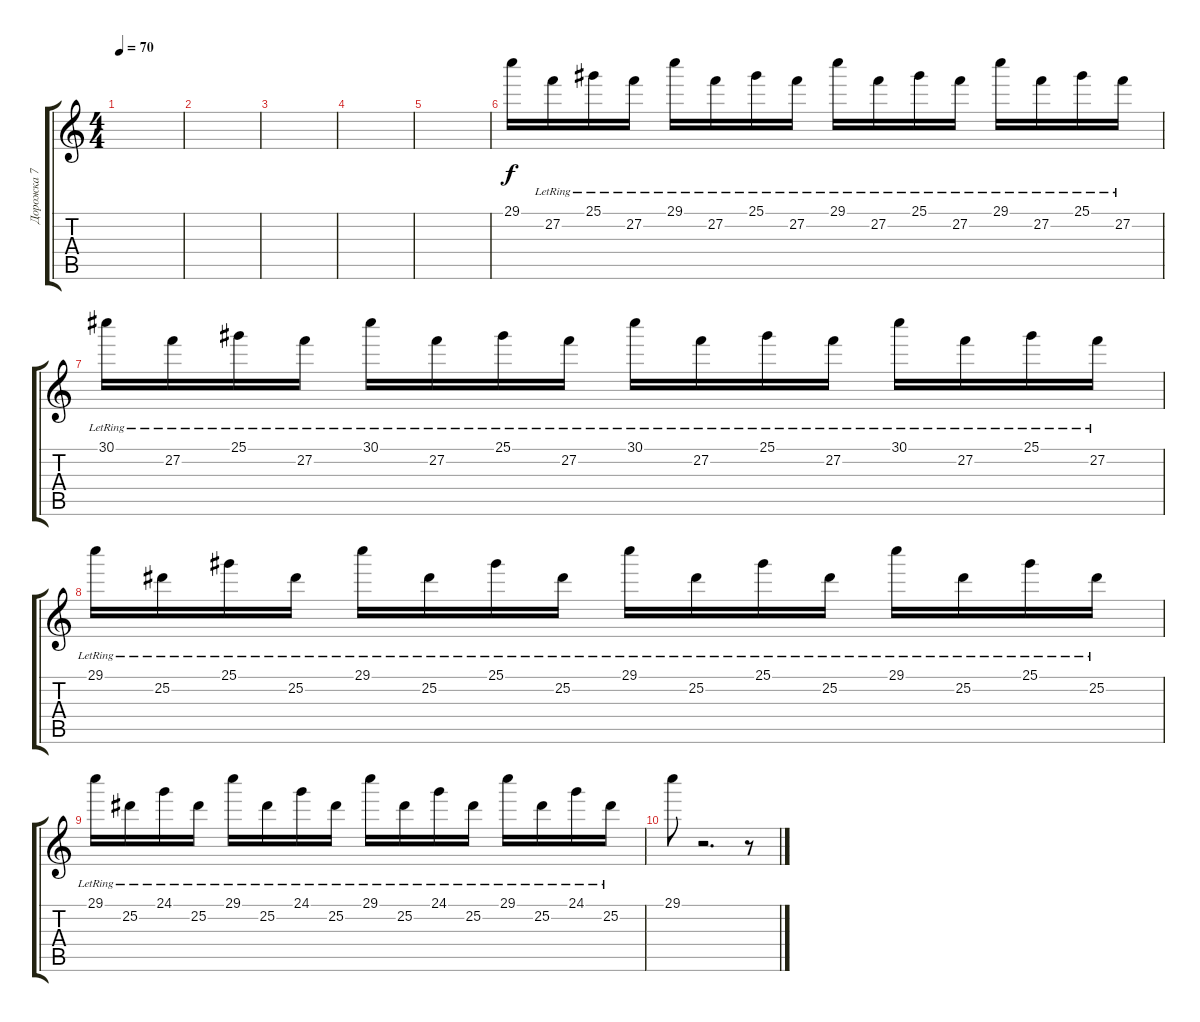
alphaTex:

\track ("Дорожка 7" "Дорожка 7") {instrument acousticgrandpiano}
\staff {score tabs}
\tuning (G4 D4 Bb3 F3 C3 F2) {hide}
\ts (4 4)
\tempo 70
\clef g2
\ks c
|
|
|
|
|
29.1.16{volume 13} 27.2{lr}.16 25.1{lr}.16 27.2{lr}.16 29.1{lr}.16{volume 13} 27.2{lr}.16 25.1{lr}.16 27.2{lr}.16 29.1{lr}.16{volume 13} 27.2{lr}.16 25.1{lr}.16 27.2{lr}.16 29.1{lr}.16{volume 13} 27.2{lr}.16 25.1{lr}.16 27.2{lr}.16 |
30.1{lr}.16{volume 13} 27.2{lr}.16 25.1{lr}.16 27.2{lr}.16 30.1{lr}.16{volume 13} 27.2{lr}.16 25.1{lr}.16 27.2{lr}.16 30.1{lr}.16{volume 13} 27.2{lr}.16 25.1{lr}.16 27.2{lr}.16 30.1{lr}.16{volume 13} 27.2{lr}.16 25.1{lr}.16 27.2{lr}.16 |
29.1{lr}.16{volume 13} 25.2{lr}.16 25.1{lr}.16 25.2{lr}.16 29.1{lr}.16{volume 13} 25.2{lr}.16 25.1{lr}.16 25.2{lr}.16 29.1{lr}.16{volume 13} 25.2{lr}.16 25.1{lr}.16 25.2{lr}.16 29.1{lr}.16{volume 13} 25.2{lr}.16 25.1{lr}.16 25.2{lr}.16 |
29.1{lr}.16{volume 13} 25.2{lr}.16 24.1{lr}.16 25.2{lr}.16 29.1{lr}.16{volume 13} 25.2{lr}.16 24.1{lr}.16 25.2{lr}.16 29.1{lr}.16{volume 13} 25.2{lr}.16 24.1{lr}.16 25.2{lr}.16 29.1{lr}.16{volume 13} 25.2{lr}.16 24.1{lr}.16 25.2{lr}.16 |
29.1.8 r.2{d} r.8
